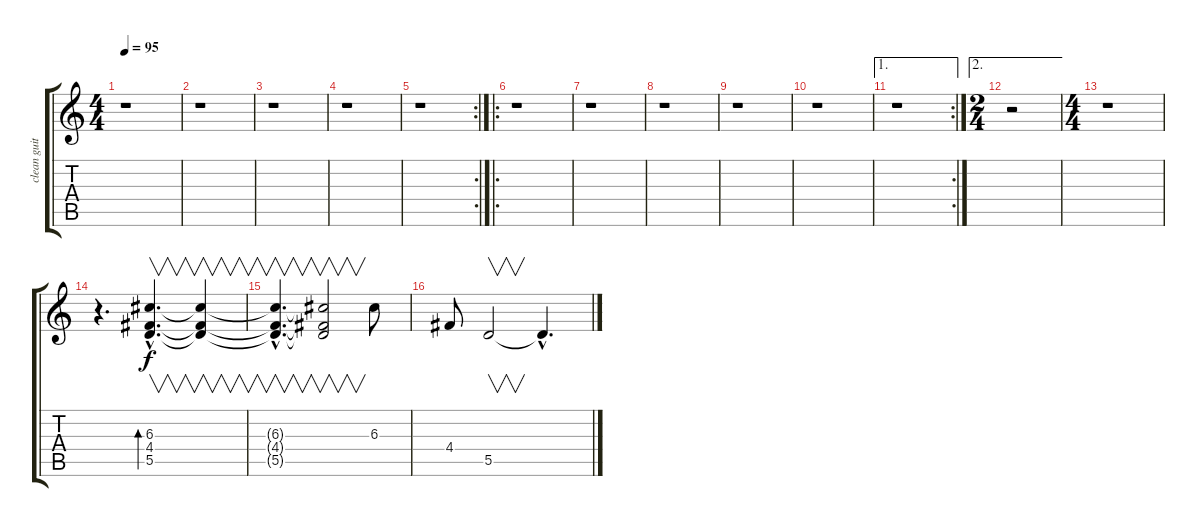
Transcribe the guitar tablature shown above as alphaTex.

\track ("clean guitar" "clean guit") {instrument electricguitarclean}
\staff {score tabs}
\tuning (E4 B3 G3 D3 A2 D2) {hide}
\ts (4 4)
\tempo 95
\clef g2
\ks c
r.1{dy f} |
r.1 |
r.1 |
r.1 |
\rc 2
r.1 |
\ro
r.1 |
r.1 |
r.1 |
r.1 |
r.1 |
\ae 1
\rc 2
r.1 |
\ae 2
\ts (2 4)
r.2 |
\ts (4 4)
r.1 |
r.4{d} (6.3{hac} 4.4{hac} 5.5{hac}).4{v d bd 240} (6.3{t} 4.4{t} 5.5{t}).4{v} |
(6.3{hac t} 4.4{hac t} 5.5{hac t}).4{v d} (6.3{t} 4.4{t} 5.5{t}).2{v} 6.3.8 |
4.4.8 5.5.2{v} 5.5{hac t}.4{d}
